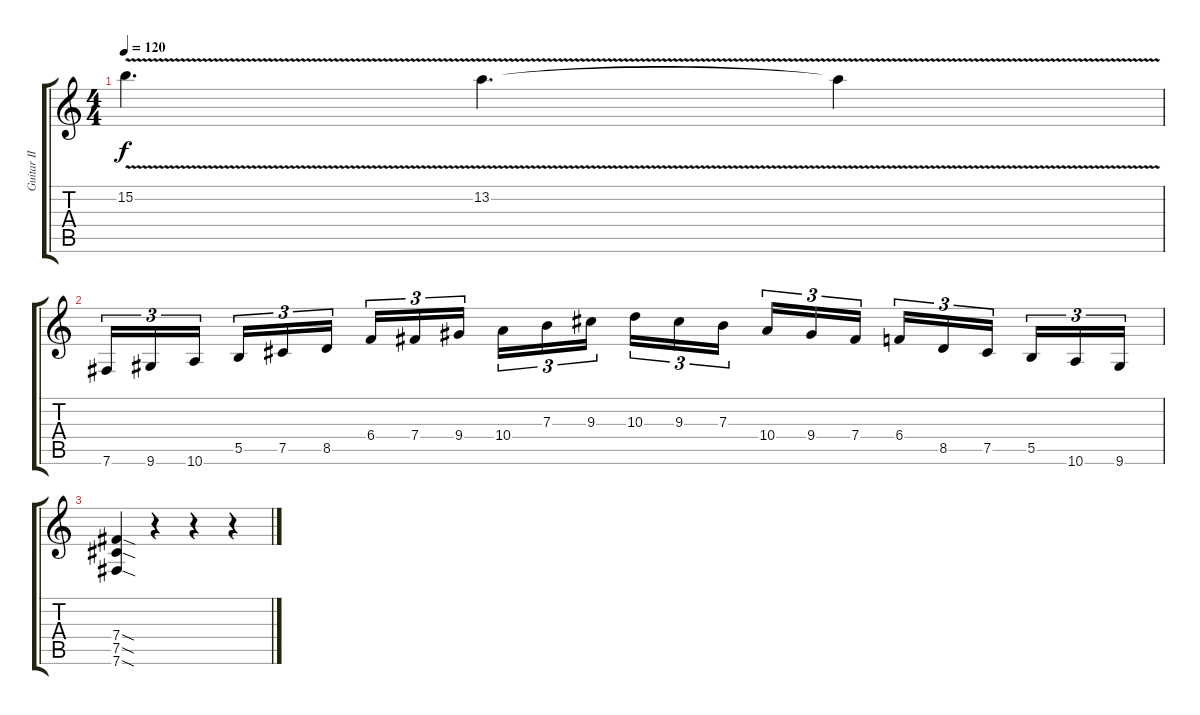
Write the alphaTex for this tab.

\track ("Guitar II" "Guitar II") {instrument distortionguitar}
\staff {score tabs}
\tuning (Db4 Ab3 E3 B2 Gb2 B1) {hide}
\ts (4 4)
\tempo 120
\clef g2
\ks c
15.2{v}.4{d dy f} 13.2{v}.4{d} 13.2{t}.4 |
7.6.16{tu (3 2)} 9.6.16{tu (3 2)} 10.6.16{tu (3 2) beam splitsecondary} 5.5.16{tu (3 2)} 7.5.16{tu (3 2)} 8.5.16{tu (3 2)} 6.4.16{tu (3 2)} 7.4.16{tu (3 2)} 9.4.16{tu (3 2) beam splitsecondary} 10.4.16{tu (3 2)} 7.3.16{tu (3 2)} 9.3.16{tu (3 2)} 10.3.16{tu (3 2)} 9.3.16{tu (3 2)} 7.3.16{tu (3 2) beam splitsecondary} 10.4.16{tu (3 2)} 9.4.16{tu (3 2)} 7.4.16{tu (3 2)} 6.4.16{tu (3 2)} 8.5.16{tu (3 2)} 7.5.16{tu (3 2) beam splitsecondary} 5.5.16{tu (3 2)} 10.6.16{tu (3 2)} 9.6.16{tu (3 2)} |
(7.4{sod} 7.5{sod} 7.6{sod}).4 r.4 r.4 r.4
